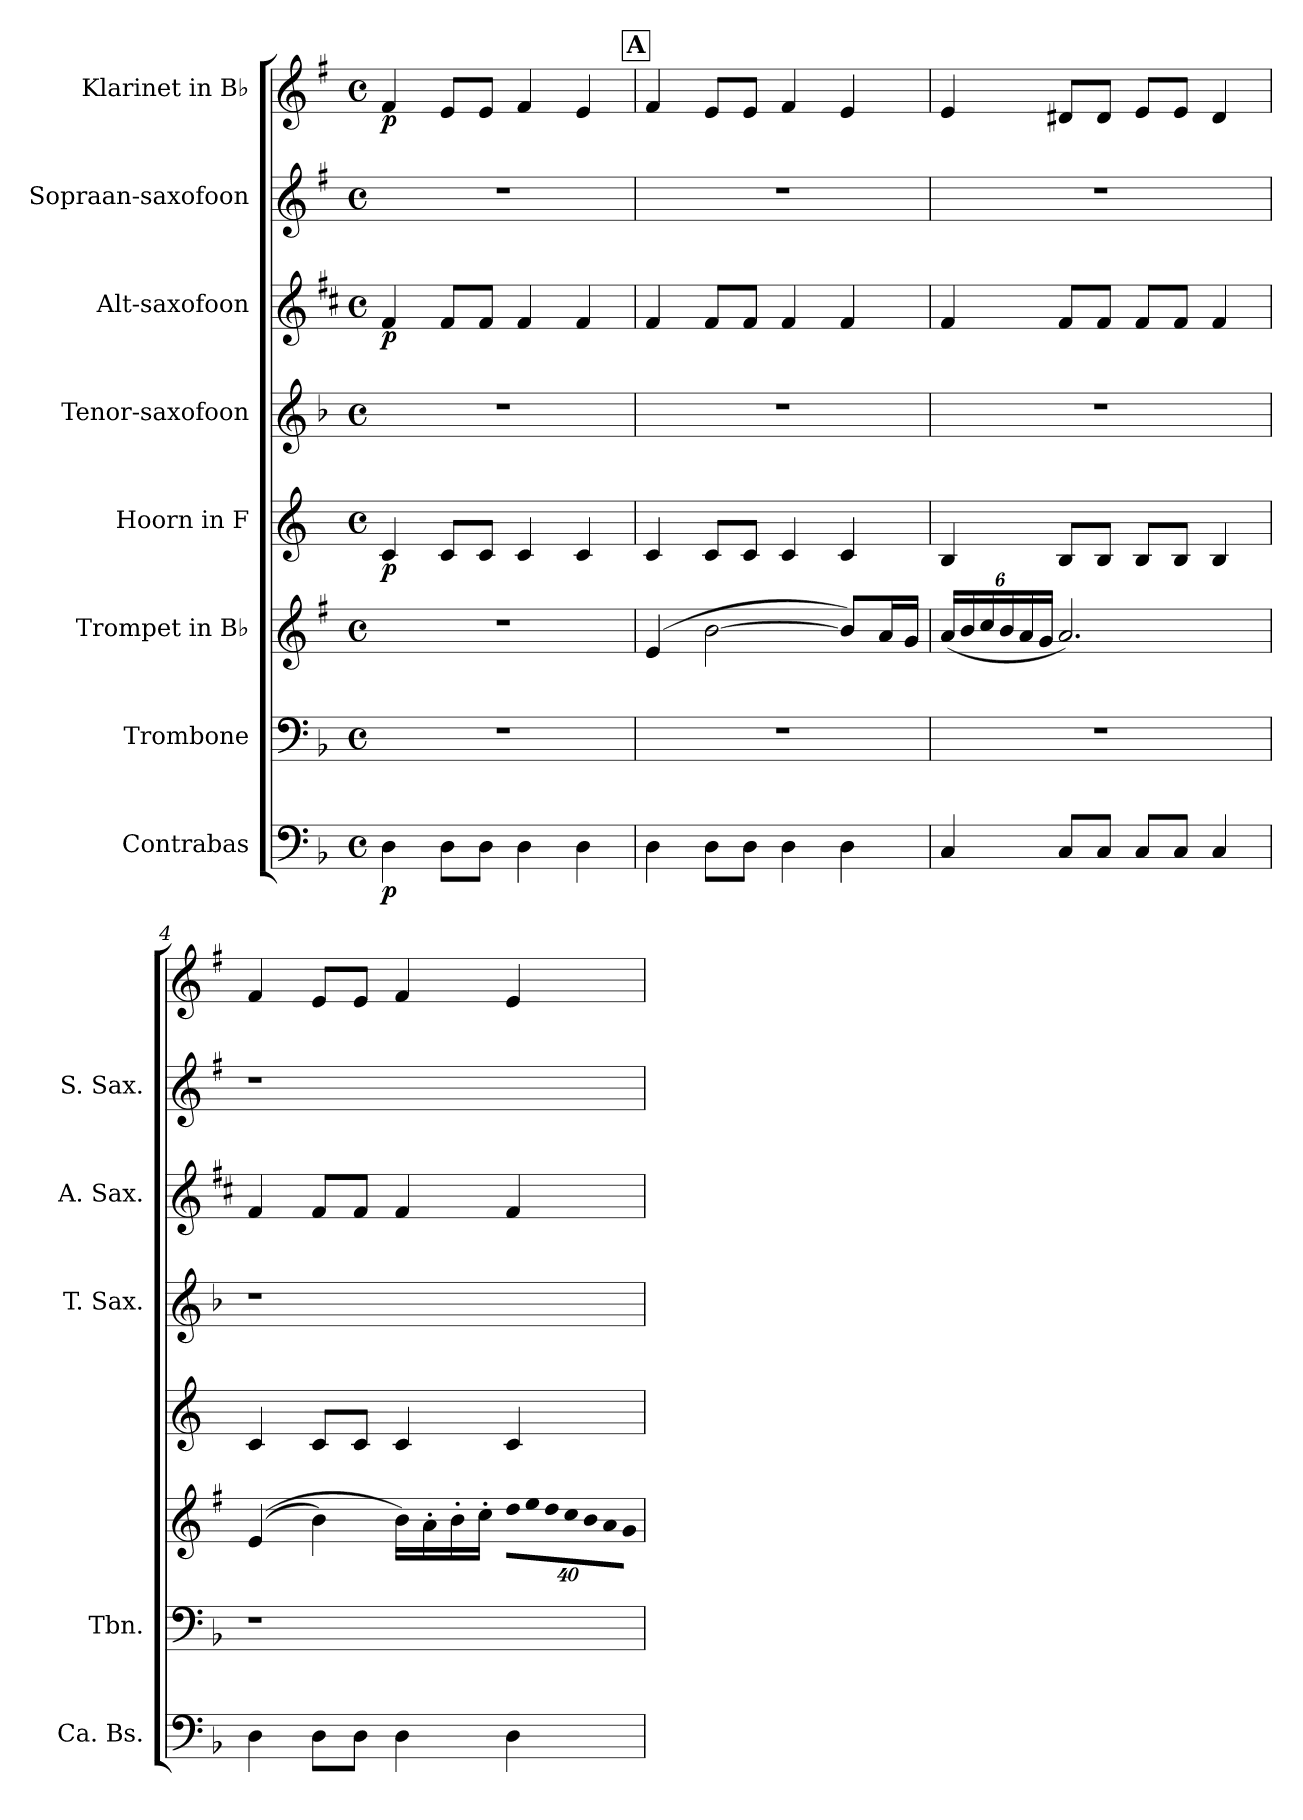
**kern	**dynam	**kern	**kern	**kern	**dynam	**kern	**kern	**dynam	**kern	**kern	**dynam
*part8	*part8	*part7	*part6	*part5	*part5	*part4	*part3	*part3	*part2	*part1	*part1
*staff8	*staff8	*staff7	*staff6	*staff5	*staff5	*staff4	*staff3	*staff3	*staff2	*staff1	*staff1
*I"Contrabas	*	*I"Trombone	*I"Trompet in B♭	*I"Hoorn in F	*	*I"Tenor-saxofoon	*I"Alt-saxofoon	*	*I"Sopraan-saxofoon	*I"Klarinet in B♭	*
*I'Ca. Bs.	*	*I'Tbn.	*	*	*	*I'T. Sax.	*I'A. Sax.	*	*I'S. Sax.	*	*
*clefF4	*	*clefF4	*clefG2	*clefG2	*	*clefG2	*clefG2	*	*clefG2	*clefG2	*
*ITrd7c12	*	*	*ITrd1c2	*ITrd4c7	*	*ITrd8c14	*ITrd5c9	*	*ITrd1c2	*ITrd1c2	*
*k[b-]	*	*k[b-]	*k[b-]	*k[b-]	*	*k[b-]	*k[b-]	*	*k[b-]	*k[b-]	*
*M4/4	*	*M4/4	*M4/4	*M4/4	*	*M4/4	*M4/4	*	*M4/4	*M4/4	*
*met(c)	*	*met(c)	*met(c)	*met(c)	*	*met(c)	*met(c)	*	*met(c)	*met(c)	*
*MM55	*	*MM55	*MM55	*MM55	*	*MM55	*MM55	*	*MM55	*MM55	*
=1	=1	=1	=1	=1	=1	=1	=1	=1	=1	=1	=1
!	!LO:DY:b	!	!	!	!LO:DY:b	!	!	!LO:DY:b	!	!	!LO:DY:b
4DD\	p	1r	1r	4F/	p	1r	4A/	p	1r	4e/	p
8DD\L	.	.	.	8F/L	.	.	8A/L	.	.	8d/L	.
8DD\J	.	.	.	8F/J	.	.	8A/J	.	.	8d/J	.
4DD\	.	.	.	4F/	.	.	4A/	.	.	4e/	.
4DD\	.	.	.	4F/	.	.	4A/	.	.	4d/	.
!!LO:REH:place=s1:a:B:fs=14:t=A
=2	=2	=2	=2	=2	=2	=2	=2	=2	=2	=2	=2
4DD\	.	1r	(4d/	4F/	.	1r	4A/	.	1r	4e/	.
8DD\L	.	.	[2a\	8F/L	.	.	8A/L	.	.	8d/L	.
8DD\J	.	.	.	8F/J	.	.	8A/J	.	.	8d/J	.
4DD\	.	.	.	4F/	.	.	4A/	.	.	4e/	.
4DD\	.	.	8a/L])	4F/	.	.	4A/	.	.	4d/	.
.	.	.	16g/L	.	.	.	.	.	.	.	.
.	.	.	16f/JJ	.	.	.	.	.	.	.	.
=3	=3	=3	=3	=3	=3	=3	=3	=3	=3	=3	=3
*	*	*	*Xbrackettup	*	*	*	*	*	*	*	*
4CC/	.	1r	(24g/LL	4E/	.	1r	4A/	.	1r	4d/	.
.	.	.	24a/	.	.	.	.	.	.	.	.
.	.	.	24b-/	.	.	.	.	.	.	.	.
.	.	.	24a/	.	.	.	.	.	.	.	.
.	.	.	24g/	.	.	.	.	.	.	.	.
.	.	.	24f/JJ	.	.	.	.	.	.	.	.
8CC/L	.	.	2.g/)	8E/L	.	.	8A/L	.	.	8c#X/L	.
8CC/J	.	.	.	8E/J	.	.	8A/J	.	.	8c#/J	.
8CC/L	.	.	.	8E/L	.	.	8A/L	.	.	8d/L	.
8CC/J	.	.	.	8E/J	.	.	8A/J	.	.	8d/J	.
4CC/	.	.	.	4E/	.	.	4A/	.	.	4c#/	.
!!LO:PB:g=z
=4	=4	=4	=4	=4	=4	=4	=4	=4	=4	=4	=4
4DD\	.	1r	((4d/	4F/	.	1r	4A/	.	1r	4e/	.
8DD\L	.	.	4a\)	8F/L	.	.	8A/L	.	.	8d/L	.
8DD\J	.	.	.	8F/J	.	.	8A/J	.	.	8d/J	.
4DD\	.	.	16a\LL)	4F/	.	.	4A/	.	.	4e/	.
.	.	.	16g'\	.	.	.	.	.	.	.	.
.	.	.	16a'\	.	.	.	.	.	.	.	.
.	.	.	16b-'\JJ	.	.	.	.	.	.	.	.
!	!	!	!LO:N:vis=16	!	!	!	!	!	!	!	!
4DD\	.	.	640%23cc\LL	4F/	.	.	4A/	.	.	4d/	.
!	!	!	!LO:N:vis=16	!	!	!	!	!	!	!	!
.	.	.	640%23dd\	.	.	.	.	.	.	.	.
!	!	!	!LO:N:vis=16	!	!	!	!	!	!	!	!
.	.	.	640%23cc\	.	.	.	.	.	.	.	.
!	!	!	!LO:N:vis=16	!	!	!	!	!	!	!	!
.	.	.	640%23b-\	.	.	.	.	.	.	.	.
!	!	!	!LO:N:vis=16	!	!	!	!	!	!	!	!
.	.	.	640%23a\	.	.	.	.	.	.	.	.
!	!	!	!LO:N:vis=16	!	!	!	!	!	!	!	!
.	.	.	640%23g\	.	.	.	.	.	.	.	.
!	!	!	!LO:N:vis=16	!	!	!	!	!	!	!	!
.	.	.	640%23f\JJ	.	.	.	.	.	.	.	.
640ryy	.	640ryy	.	640ryy	.	640ryy	640ryy	.	640ryy	640ryy	.
=	=	=	=	=	=	=	=	=	=	=	=
*-	*-	*-	*-	*-	*-	*-	*-	*-	*-	*-	*-
